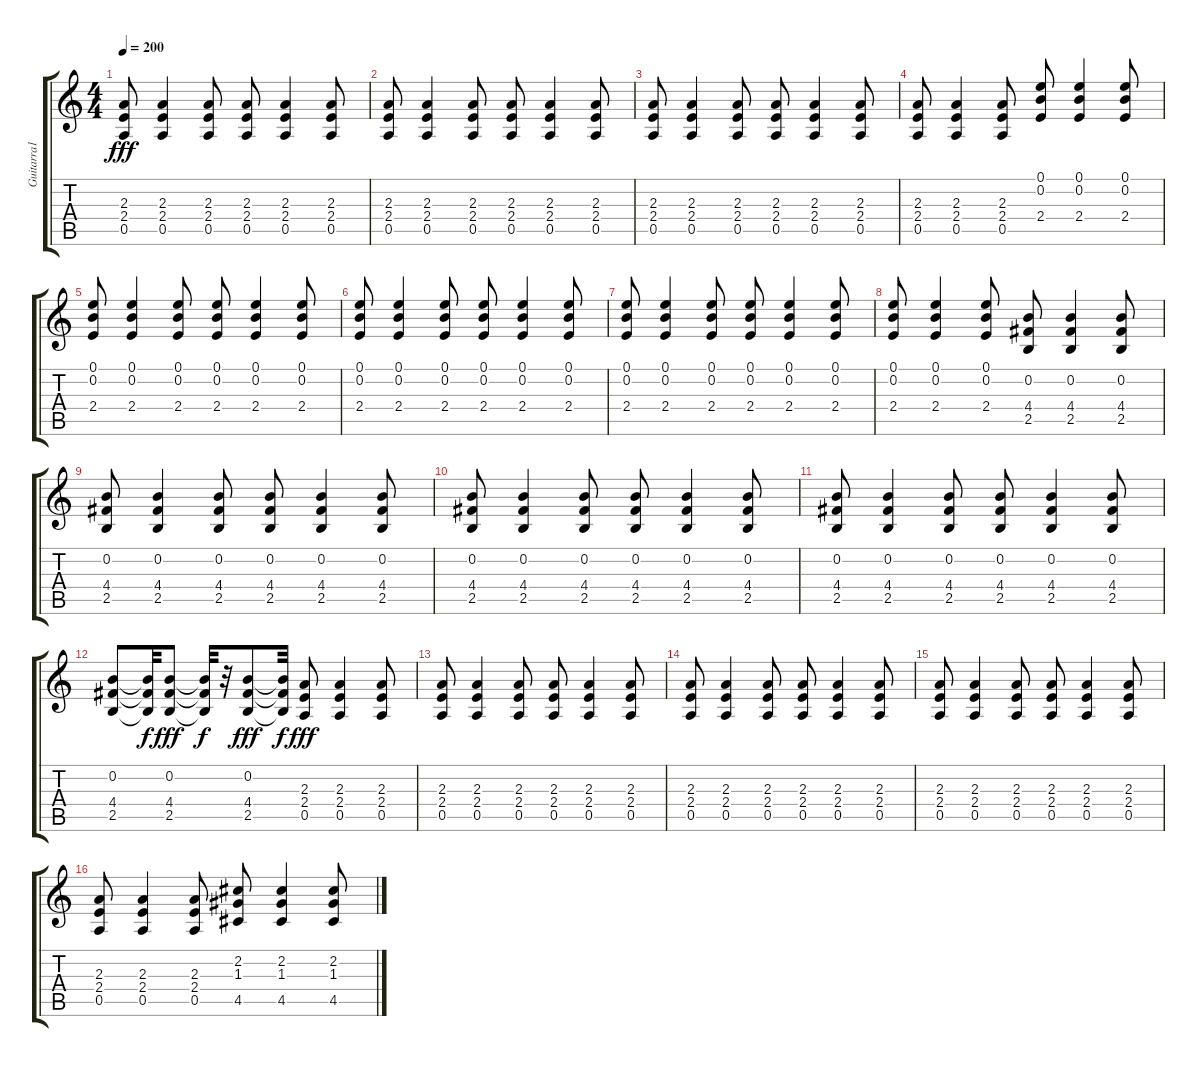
\track ("Guitarra1" "Guitarra1") {instrument distortionguitar}
\staff {score tabs}
\tuning (E4 B3 G3 D3 A2 E2) {hide}
\ts (4 4)
\tempo 200
\clef g2
\ks c
(2.3 2.4 0.5).8{dy fff} (2.3 2.4 0.5).4 (2.3 2.4 0.5).8 (2.3 2.4 0.5).8 (2.3 2.4 0.5).4 (2.3 2.4 0.5).8 |
(2.3 2.4 0.5).8 (2.3 2.4 0.5).4 (2.3 2.4 0.5).8 (2.3 2.4 0.5).8 (2.3 2.4 0.5).4 (2.3 2.4 0.5).8 |
(2.3 2.4 0.5).8 (2.3 2.4 0.5).4 (2.3 2.4 0.5).8 (2.3 2.4 0.5).8 (2.3 2.4 0.5).4 (2.3 2.4 0.5).8 |
(2.3 2.4 0.5).8 (2.3 2.4 0.5).4 (2.3 2.4 0.5).8 (0.1 0.2 2.4).8 (0.1 0.2 2.4).4 (0.1 0.2 2.4).8 |
(0.1 0.2 2.4).8 (0.1 0.2 2.4).4 (0.1 0.2 2.4).8 (0.1 0.2 2.4).8 (0.1 0.2 2.4).4 (0.1 0.2 2.4).8 |
(0.1 0.2 2.4).8 (0.1 0.2 2.4).4 (0.1 0.2 2.4).8 (0.1 0.2 2.4).8 (0.1 0.2 2.4).4 (0.1 0.2 2.4).8 |
(0.1 0.2 2.4).8 (0.1 0.2 2.4).4 (0.1 0.2 2.4).8 (0.1 0.2 2.4).8 (0.1 0.2 2.4).4 (0.1 0.2 2.4).8 |
(0.1 0.2 2.4).8 (0.1 0.2 2.4).4 (0.1 0.2 2.4).8 (0.2 4.4 2.5).8 (0.2 4.4 2.5).4 (0.2 4.4 2.5).8 |
(0.2 4.4 2.5).8 (0.2 4.4 2.5).4 (0.2 4.4 2.5).8 (0.2 4.4 2.5).8 (0.2 4.4 2.5).4 (0.2 4.4 2.5).8 |
(0.2 4.4 2.5).8 (0.2 4.4 2.5).4 (0.2 4.4 2.5).8 (0.2 4.4 2.5).8 (0.2 4.4 2.5).4 (0.2 4.4 2.5).8 |
(0.2 4.4 2.5).8 (0.2 4.4 2.5).4 (0.2 4.4 2.5).8 (0.2 4.4 2.5).8 (0.2 4.4 2.5).4 (0.2 4.4 2.5).8 |
(0.2 4.4 2.5).8 (0.2{t} 4.4{t} 2.5{t}).32{dy f} (0.2 4.4 2.5).8{dy fff} (0.2{t} 4.4{t} 2.5{t}).32{dy f} r.32 (0.2 4.4 2.5).8{dy fff} (0.2{t} 4.4{t} 2.5{t}).32{dy f} (2.3 2.4 0.5).8{dy fff} (2.3 2.4 0.5).4 (2.3 2.4 0.5).8 |
(2.3 2.4 0.5).8 (2.3 2.4 0.5).4 (2.3 2.4 0.5).8 (2.3 2.4 0.5).8 (2.3 2.4 0.5).4 (2.3 2.4 0.5).8 |
(2.3 2.4 0.5).8 (2.3 2.4 0.5).4 (2.3 2.4 0.5).8 (2.3 2.4 0.5).8 (2.3 2.4 0.5).4 (2.3 2.4 0.5).8 |
(2.3 2.4 0.5).8 (2.3 2.4 0.5).4 (2.3 2.4 0.5).8 (2.3 2.4 0.5).8 (2.3 2.4 0.5).4 (2.3 2.4 0.5).8 |
(2.3 2.4 0.5).8 (2.3 2.4 0.5).4 (2.3 2.4 0.5).8 (2.2 1.3 4.5).8 (2.2 1.3 4.5).4 (2.2 1.3 4.5).8
